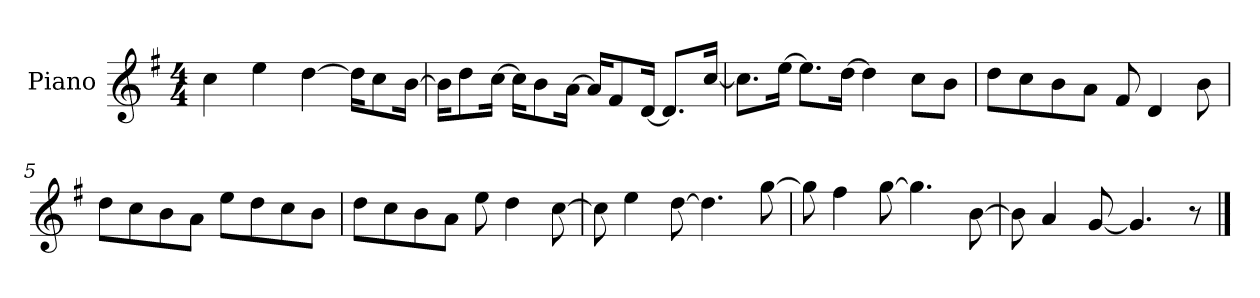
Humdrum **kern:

**kern
*part1
*staff1
*I"Piano
*I'P-no
*clefG2
*k[f#]
*M4/4
*MM90
=1
4cc\
4ee\
[4dd\
16dd\KL]
8cc\
[16b\Jk
=2
16b\KL]
8dd\
[16cc\Jk
16cc\KL]
8b\
[16a\Jk
16a/KL]
8f#/
[16d/Jk
8.d/L]
[16cc/Jk
=3
8.cc\L]
[16ee\Jk
8.ee\L]
[16dd\Jk
4dd\]
8cc\L
8b\J
=4
8dd\L
8cc\
8b\
8a\J
8f#/
4d/
8b\
!!LO:LB:g=z
=5
8dd\L
8cc\
8b\
8a\J
8ee\L
8dd\
8cc\
8b\J
=6
8dd\L
8cc\
8b\
8a\J
8ee\
4dd\
[8cc\
=7
8cc\]
4ee\
[8dd\
4.dd\]
[8gg\
=8
8gg\]
4ff#\
[8gg\
4.gg\]
[8b\
=9
8b\]
4a/
[8g/
4.g/]
8r
==
*-
